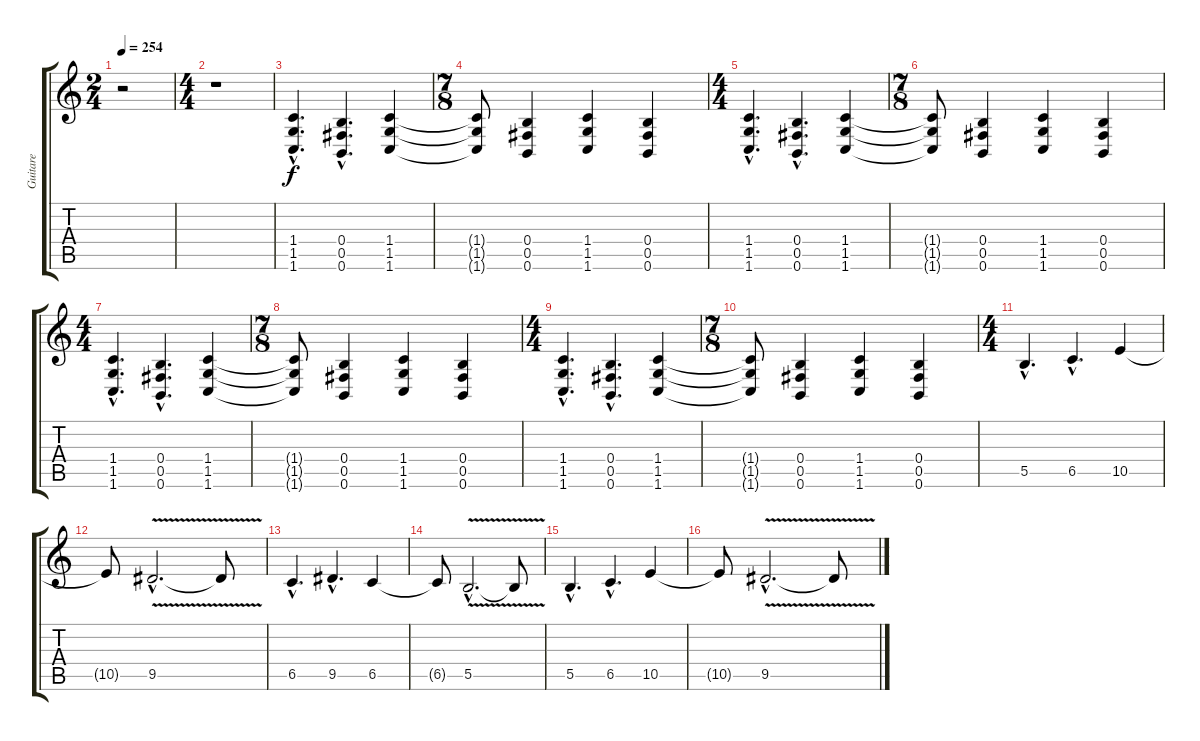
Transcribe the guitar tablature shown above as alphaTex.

\track ("Guitare" "Guitare") {instrument distortionguitar}
\staff {score tabs}
\tuning (Db4 Ab3 E3 B2 Gb2 B1) {hide}
\ts (2 4)
\tempo 254
\clef g2
\ks c
r.2{dy f} |
\ts (4 4)
r.1 |
\section ("" "")
(1.4{hac} 1.5{hac} 1.6{hac}).4{d} (0.4{hac} 0.5{hac} 0.6{hac}).4{d} (1.4 1.5 1.6).4 |
\ts (7 8)
(1.4{t} 1.5{t} 1.6{t}).8 (0.4 0.5 0.6).4 (1.4 1.5 1.6).4 (0.4 0.5 0.6).4 |
\ts (4 4)
(1.4{hac} 1.5{hac} 1.6{hac}).4{d} (0.4{hac} 0.5{hac} 0.6{hac}).4{d} (1.4 1.5 1.6).4 |
\ts (7 8)
(1.4{t} 1.5{t} 1.6{t}).8 (0.4 0.5 0.6).4 (1.4 1.5 1.6).4 (0.4 0.5 0.6).4 |
\ts (4 4)
(1.4{hac} 1.5{hac} 1.6{hac}).4{d} (0.4{hac} 0.5{hac} 0.6{hac}).4{d} (1.4 1.5 1.6).4 |
\ts (7 8)
(1.4{t} 1.5{t} 1.6{t}).8 (0.4 0.5 0.6).4 (1.4 1.5 1.6).4 (0.4 0.5 0.6).4 |
\ts (4 4)
(1.4{hac} 1.5{hac} 1.6{hac}).4{d} (0.4{hac} 0.5{hac} 0.6{hac}).4{d} (1.4 1.5 1.6).4 |
\ts (7 8)
(1.4{t} 1.5{t} 1.6{t}).8 (0.4 0.5 0.6).4 (1.4 1.5 1.6).4 (0.4 0.5 0.6).4 |
\ts (4 4)
\section ("" "")
5.5{hac}.4{d} 6.5{hac}.4{d} 10.5.4 |
10.5{t}.8 9.5{v hac}.2{d} 9.5{t}.8 |
6.5{hac}.4{d} 9.5{hac}.4{d} 6.5.4 |
6.5{t}.8 5.5{v hac}.2{d} 5.5{t}.8 |
5.5{hac}.4{d} 6.5{hac}.4{d} 10.5.4 |
10.5{t}.8 9.5{v hac}.2{d} 9.5{t}.8
